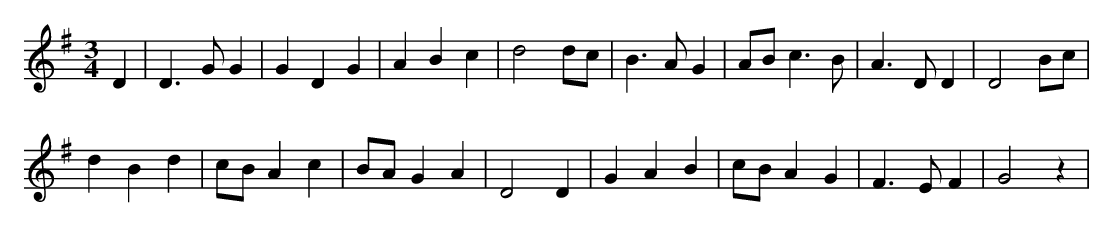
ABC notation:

X:1
M:3/4
K:G
D2|D3 G G2|G2 D2 G2|A2 B2 c2|d4 dc|B3 A G2|AB c3 B|A3 D D2|D4 Bc|
d2 B2 d2|cB A2 c2|BA G2 A2|D4 D2|G2 A2 B2|cB A2 G2|F3 E F2|G4z2|
